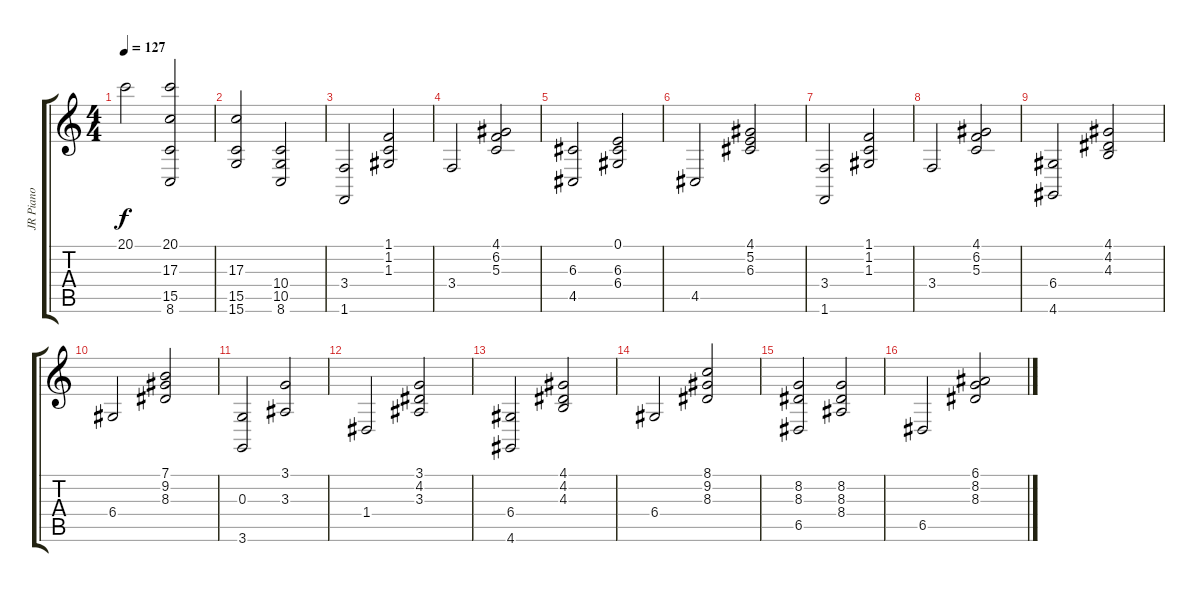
\track ("JR Piano" "JR Piano") {instrument acousticgrandpiano}
\staff {score tabs}
\tuning (E4 B3 G3 D3 A2 E2) {hide}
\ts (4 4)
\tempo 127
\clef g2
\ks c
20.1.2{dy f} (20.1 17.3 15.5 8.6).2 |
(17.3 15.5 15.6).2 (10.4 10.5 8.6).2 |
(3.4 1.6).2 (1.1 1.2 1.3).2 |
3.4.2 (4.1 6.2 5.3).2 |
(6.3 4.5).2 (0.1 6.3 6.4).2 |
4.5.2 (4.1 5.2 6.3).2 |
(3.4 1.6).2 (1.1 1.2 1.3).2 |
3.4.2 (4.1 6.2 5.3).2 |
(6.4 4.6).2 (4.1 4.2 4.3).2 |
6.4.2 (7.1 9.2 8.3).2 |
(0.3 3.6).2 (3.1 3.3).2 |
1.4.2 (3.1 4.2 3.3).2 |
(6.4 4.6).2 (4.1 4.2 4.3).2 |
6.4.2 (8.1 9.2 8.3).2 |
(8.2 8.3 6.5).2 (8.2 8.3 8.4).2 |
6.5.2 (6.1 8.2 8.3).2
